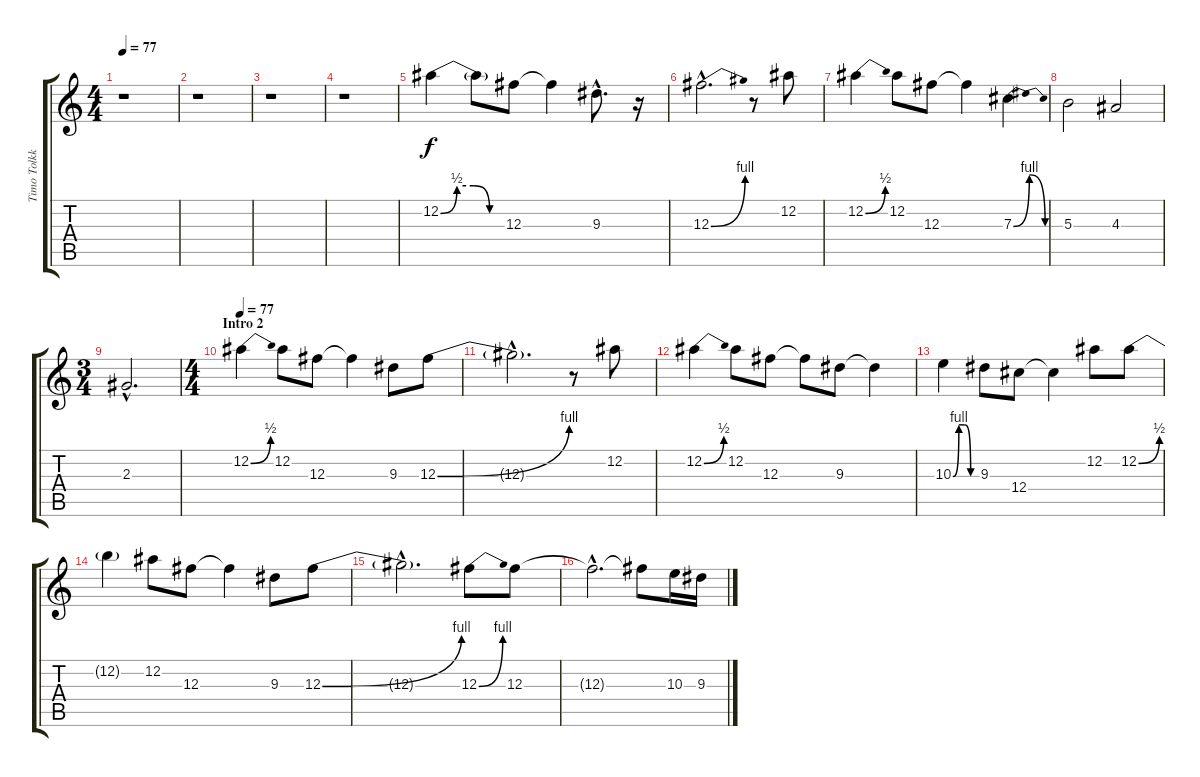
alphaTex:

\track ("Timo Tolkki (Solo)" "Timo Tolkk") {instrument distortionguitar}
\staff {score tabs}
\tuning (Eb4 Bb3 Gb3 Db3 Ab2 Eb2) {hide}
\ts (4 4)
\tempo 77
\tempo 60
\tempo 77
\clef g2
\ks c
r.1{dy f instrument distortionguitar} |
r.1 |
r.1 |
r.1 |
12.2{be (custom 0 0 15 2 30 2 45 0 60 0)}.4 12.2{t}.8 12.3.8 12.3{t}.4 9.3{hac}.8{d} r.16 |
12.3{be (bend 0 0 60 4) hac}.2{d} r.8 12.2.8 |
12.2{be (bend 0 0 60 2)}.4 12.2.8 12.3.8 12.3{t}.4 7.3{be (bendrelease 0 0 21 4 39 4 60 0)}.4 |
5.3.2 4.3.2 |
\ts (3 4)
2.3{hac}.2{d} |
\ts (4 4)
\section ("" "Intro 2")
\tempo 77
12.2{be (bend 0 0 60 2)}.4 12.2.8 12.3.8 12.3{t}.4 9.3.8 12.3{be (bend 0 0 60 4)}.8 |
12.3{hac t}.2{d} r.8 12.2.8 |
12.2{be (bend 0 0 60 2)}.4 12.2.8 12.3.8 12.3{t}.8 9.3.8 9.3{t}.4 |
10.3{be (custom 0 0 15 4 30 4 45 0 60 0)}.4 9.3.8 12.4.8 12.4{t}.4 12.2.8 12.2{be (bend 0 0 60 2)}.8 |
12.2{t}.4 12.2.8 12.3.8 12.3{t}.4 9.3.8 12.3{be (bend 0 0 60 4)}.8 |
12.3{hac t}.2{d} 12.3{be (bend 0 0 60 4)}.8 12.3.8 |
12.3{hac t}.2{d} 12.3{t}.8 10.3.16 9.3.16
